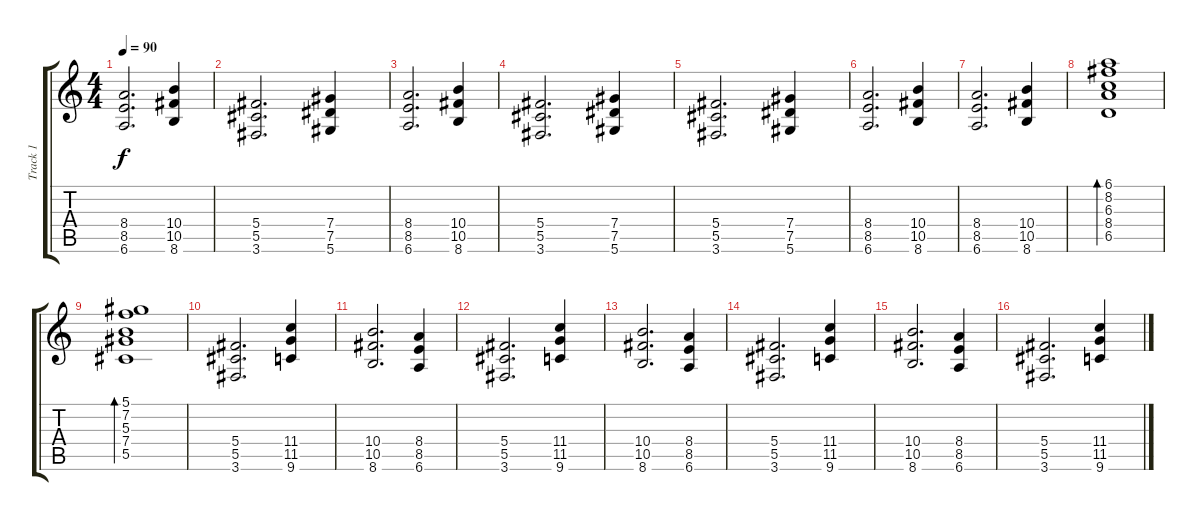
\track ("Track 1" "Track 1") {instrument acousticguitarsteel}
\staff {score tabs}
\tuning (Eb4 Bb3 Gb3 Db3 Ab2 Eb2) {hide}
\ts (4 4)
\tempo 90
\clef g2
\ks c
(8.4 8.5 6.6).2{d dy f} (10.4 10.5 8.6).4 |
(5.4 5.5 3.6).2{d} (7.4 7.5 5.6).4 |
(8.4 8.5 6.6).2{d} (10.4 10.5 8.6).4 |
(5.4 5.5 3.6).2{d} (7.4 7.5 5.6).4 |
(5.4 5.5 3.6).2{d} (7.4 7.5 5.6).4 |
(8.4 8.5 6.6).2{d} (10.4 10.5 8.6).4 |
(8.4 8.5 6.6).2{d} (10.4 10.5 8.6).4 |
(6.1 8.2 6.3 8.4 6.5).1{bd 480} |
(5.1 7.2 5.3 7.4 5.5).1{bd 480} |
(5.4 5.5 3.6).2{d} (11.4 11.5 9.6).4 |
(10.4 10.5 8.6).2{d} (8.4 8.5 6.6).4 |
(5.4 5.5 3.6).2{d} (11.4 11.5 9.6).4 |
(10.4 10.5 8.6).2{d} (8.4 8.5 6.6).4 |
(5.4 5.5 3.6).2{d} (11.4 11.5 9.6).4 |
(10.4 10.5 8.6).2{d} (8.4 8.5 6.6).4 |
(5.4 5.5 3.6).2{d} (11.4 11.5 9.6).4
